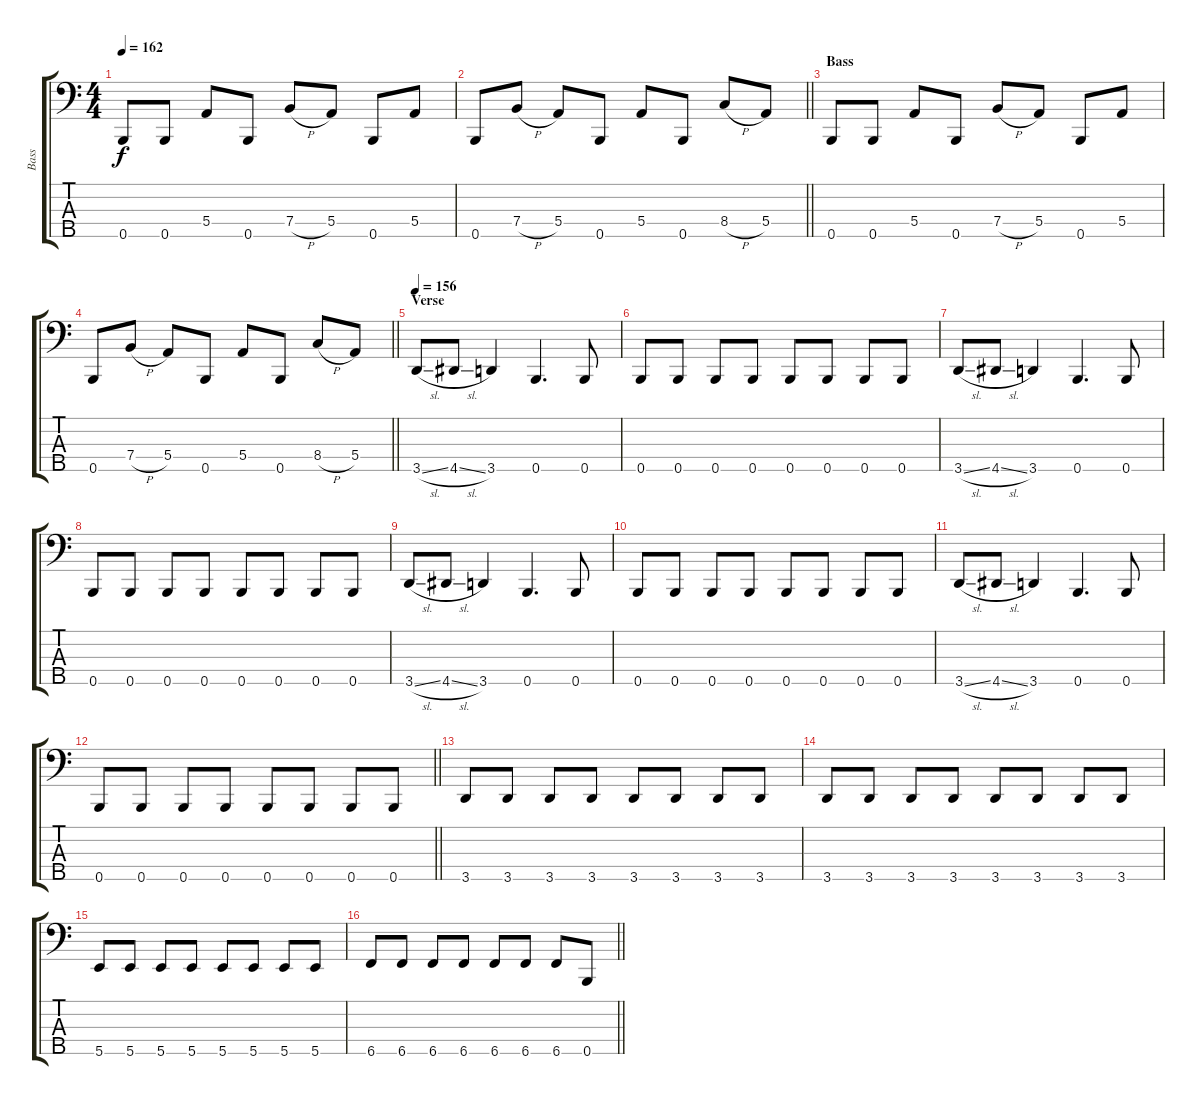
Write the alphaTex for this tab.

\track ("Bass" "Bass") {instrument electricbassfinger}
\staff {score tabs}
\tuning (G2 D2 A1 E1 B0) {hide}
\ts (4 4)
\tempo 162
\clef f4
\ks c
0.5.8{dy f} 0.5.8 5.4.8 0.5.8 7.4{h}.8 5.4.8 0.5.8 5.4.8 |
\barLineRight lightlight
0.5.8 7.4{h}.8 5.4.8 0.5.8 5.4.8 0.5.8 8.4{h}.8 5.4.8 |
\section ("" "Bass")
0.5.8 0.5.8 5.4.8 0.5.8 7.4{h}.8 5.4.8 0.5.8 5.4.8 |
\barLineRight lightlight
0.5.8 7.4{h}.8 5.4.8 0.5.8 5.4.8 0.5.8 8.4{h}.8 5.4.8 |
\section ("" "Verse")
\tempo 156
3.5{sl}.8 4.5{sl}.8 3.5.4 0.5.4{d} 0.5.8 |
0.5.8 0.5.8 0.5.8 0.5.8 0.5.8 0.5.8 0.5.8 0.5.8 |
3.5{sl}.8 4.5{sl}.8 3.5.4 0.5.4{d} 0.5.8 |
0.5.8 0.5.8 0.5.8 0.5.8 0.5.8 0.5.8 0.5.8 0.5.8 |
3.5{sl}.8 4.5{sl}.8 3.5.4 0.5.4{d} 0.5.8 |
0.5.8 0.5.8 0.5.8 0.5.8 0.5.8 0.5.8 0.5.8 0.5.8 |
3.5{sl}.8 4.5{sl}.8 3.5.4 0.5.4{d} 0.5.8 |
\barLineRight lightlight
0.5.8 0.5.8 0.5.8 0.5.8 0.5.8 0.5.8 0.5.8 0.5.8 |
\section ("" "")
3.5.8 3.5.8 3.5.8 3.5.8 3.5.8 3.5.8 3.5.8 3.5.8 |
3.5.8 3.5.8 3.5.8 3.5.8 3.5.8 3.5.8 3.5.8 3.5.8 |
5.5.8 5.5.8 5.5.8 5.5.8 5.5.8 5.5.8 5.5.8 5.5.8 |
\barLineRight lightlight
6.5.8 6.5.8 6.5.8 6.5.8 6.5.8 6.5.8 6.5.8 0.5.8
